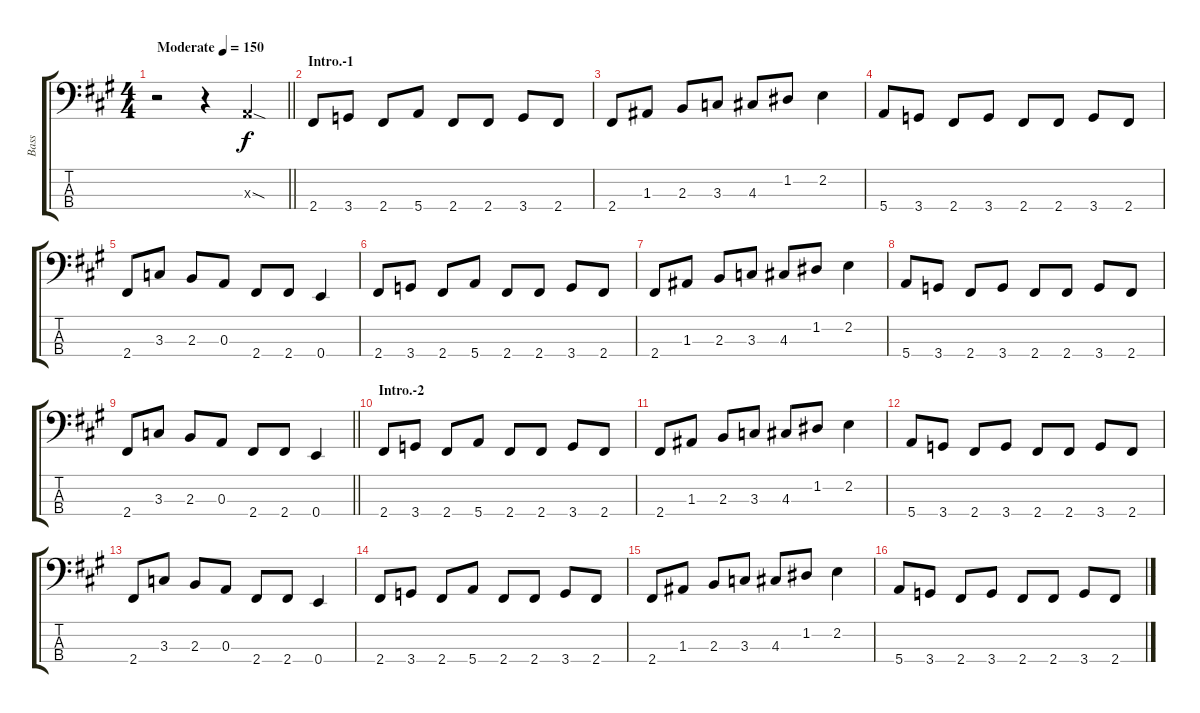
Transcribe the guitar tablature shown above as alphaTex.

\track ("Bass" "Bass") {instrument electricbasspick}
\staff {score tabs}
\tuning (G2 D2 A1 E1) {hide}
\ts (4 4)
\tempo (150 "Moderate")
\clef f4
\barLineRight lightlight
\ks a
r.2{dy f instrument electricbasspick} r.4 0.3{sod x}.4 |
\section ("" "Intro.-1")
2.4.8 3.4.8 2.4.8 5.4.8 2.4.8 2.4.8 3.4.8 2.4.8 |
2.4.8 1.3.8 2.3.8 3.3.8 4.3.8 1.2.8 2.2.4 |
5.4.8 3.4.8 2.4.8 3.4.8 2.4.8 2.4.8 3.4.8 2.4.8 |
2.4.8 3.3.8 2.3.8 0.3.8 2.4.8 2.4.8 0.4.4 |
2.4.8 3.4.8 2.4.8 5.4.8 2.4.8 2.4.8 3.4.8 2.4.8 |
2.4.8 1.3.8 2.3.8 3.3.8 4.3.8 1.2.8 2.2.4 |
5.4.8 3.4.8 2.4.8 3.4.8 2.4.8 2.4.8 3.4.8 2.4.8 |
\barLineRight lightlight
2.4.8 3.3.8 2.3.8 0.3.8 2.4.8 2.4.8 0.4.4 |
\section ("" "Intro.-2")
2.4.8 3.4.8 2.4.8 5.4.8 2.4.8 2.4.8 3.4.8 2.4.8 |
2.4.8 1.3.8 2.3.8 3.3.8 4.3.8 1.2.8 2.2.4 |
5.4.8 3.4.8 2.4.8 3.4.8 2.4.8 2.4.8 3.4.8 2.4.8 |
2.4.8 3.3.8 2.3.8 0.3.8 2.4.8 2.4.8 0.4.4 |
2.4.8 3.4.8 2.4.8 5.4.8 2.4.8 2.4.8 3.4.8 2.4.8 |
2.4.8 1.3.8 2.3.8 3.3.8 4.3.8 1.2.8 2.2.4 |
5.4.8 3.4.8 2.4.8 3.4.8 2.4.8 2.4.8 3.4.8 2.4.8
